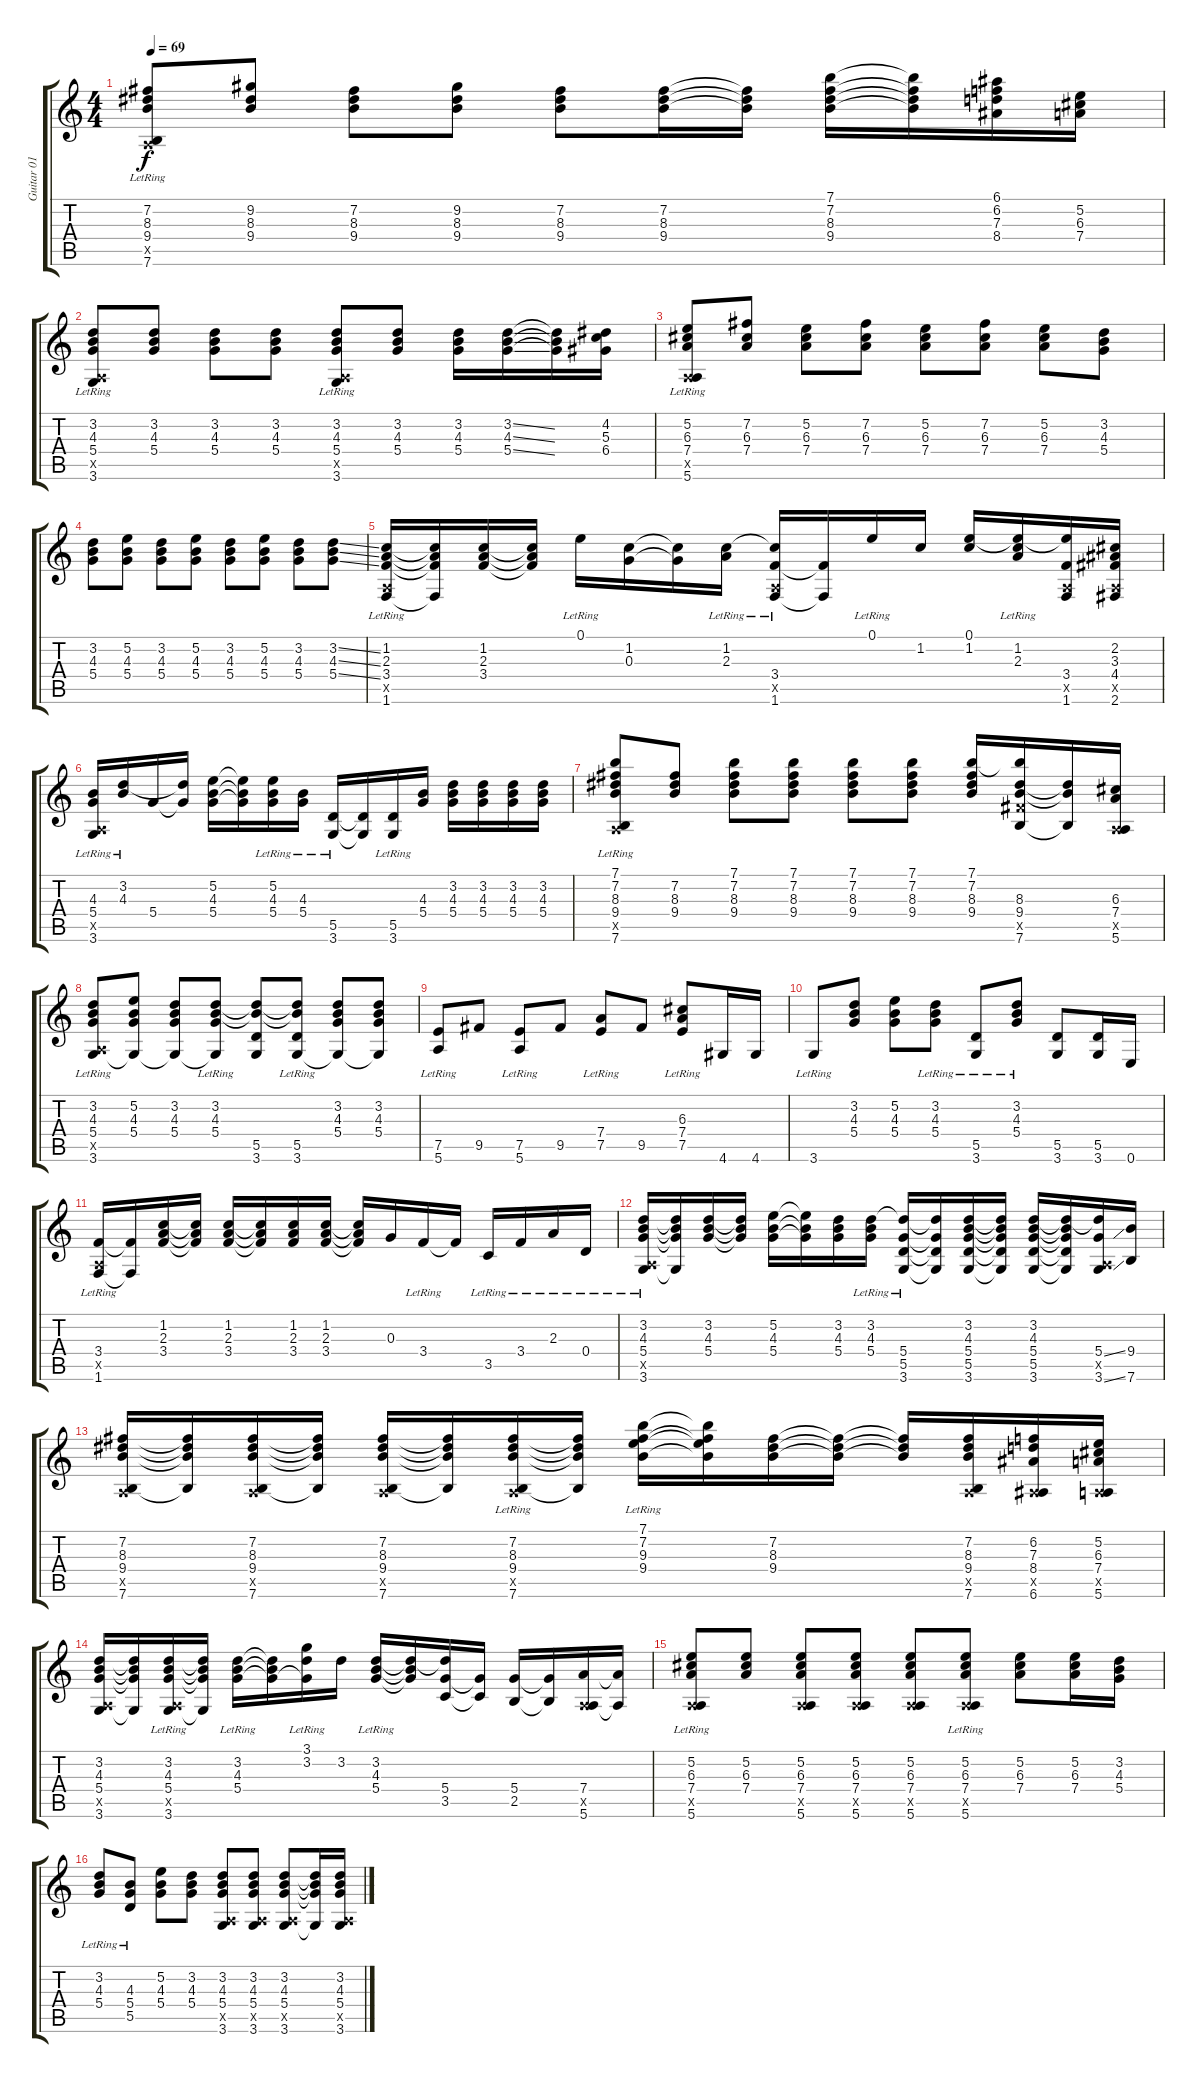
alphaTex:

\track ("Guitar 01" "Guitar 01") {instrument electricguitarclean}
\staff {score tabs}
\tuning (E4 B3 G3 D3 A2 E2) {hide}
\ts (4 4)
\tempo 69
\clef g2
\ks c
(7.2 8.3 9.4 0.5{x} 7.6{lr}).8{dy f} (9.2 8.3 9.4).8 (7.2 8.3 9.4).8 (9.2 8.3 9.4).8 (7.2 8.3 9.4).8 (7.2 8.3 9.4).16 (7.2{t} 8.3{t} 9.4{t}).16 (7.1 7.2 8.3 9.4).16 (7.1{t} 7.2{t} 8.3{t} 9.4{t}).16 (6.1 6.2 7.3 8.4).16 (5.2 6.3 7.4).16 |
(3.2 4.3 5.4 0.5{x} 3.6{lr}).8 (3.2 4.3 5.4).8 (3.2 4.3 5.4).8 (3.2 4.3 5.4).8 (3.2 4.3 5.4 0.5{x} 3.6{lr}).8 (3.2 4.3 5.4).8 (3.2 4.3 5.4).16 (3.2{ss} 4.3{ss} 5.4{ss}).16 (3.2{t} 4.3{t} 5.4{t}).16 (4.2 5.3 6.4).16 |
(5.2 6.3 7.4 0.5{x} 5.6{lr}).8 (7.2 6.3 7.4).8 (5.2 6.3 7.4).8 (7.2 6.3 7.4).8 (5.2 6.3 7.4).8 (7.2 6.3 7.4).8 (5.2 6.3 7.4).8 (3.2 4.3 5.4).8 |
(3.2 4.3 5.4).8 (5.2 4.3 5.4).8 (3.2 4.3 5.4).8 (5.2 4.3 5.4).8 (3.2 4.3 5.4).8 (5.2 4.3 5.4).8 (3.2 4.3 5.4).8 (3.2{ss} 4.3{ss} 5.4{ss}).8 |
(1.2 2.3 3.4 0.5{x} 1.6{lr}).16 (1.2{t} 2.3{t} 3.4{t} 1.6{t}).16 (1.2 2.3 3.4).16 (1.2{t} 2.3{t} 3.4{t}).16 0.1{lr}.16 (1.2 0.3).16 (1.2{t} 0.3{t}).16 (1.2{lr} 2.3{lr}).16 (1.2{t} 3.4{lr} 0.5{x} 1.6{lr}).16 (3.4{t} 1.6{t}).16 0.1{lr}.16 1.2.16 (0.1 1.2).16 (0.1{t} 1.2{lr} 2.3{lr}).16 (0.1{t} 3.4 0.5{x} 1.6).16 (2.2 3.3 4.4 0.5{x} 2.6).16 |
(4.3 5.4{lr} 0.5{x} 3.6{lr}).16 (3.2{lr} 4.3{lr}).16 5.4.16 (3.2{t} 5.4{t}).16 (5.2 4.3 5.4).16 (5.2{t} 4.3{t} 5.4{t}).16 (5.2{lr} 4.3 5.4).16 (4.3{lr} 5.4{lr}).16 (5.5{lr} 3.6{lr}).16 (5.5{t} 3.6{t}).16 (5.5{lr} 3.6{lr}).16 (4.3 5.4).16 (3.2 4.3 5.4).16 (3.2 4.3 5.4).16 (3.2 4.3 5.4).16 (3.2 4.3 5.4).16 |
(7.1{lr} 7.2 8.3 9.4 0.5{x} 7.6{lr}).8 (7.2 8.3 9.4).8 (7.1 7.2 8.3 9.4).8 (7.1 7.2 8.3 9.4).8 (7.1 7.2 8.3 9.4).8 (7.1 7.2 8.3 9.4).8 (7.1 7.2 8.3 9.4).16 (7.1{t} 8.3 9.4 9.5{x} 7.6).16 (8.3{t} 9.4{t} 7.6{t}).16 (6.3 7.4 0.5{x} 5.6).16 |
(3.2 4.3 5.4 0.5{x} 3.6{lr}).8 (5.2 4.3 5.4 3.6{t}).8 (3.2 4.3 5.4 3.6{t}).8 (3.2{lr} 4.3{lr} 5.4{lr} 3.6{t}).8 (3.2{t} 4.3{t} 5.5 3.6).8 (3.2{t} 4.3{t} 5.5{lr} 3.6{lr}).8 (3.2 4.3 5.4 3.6{t}).8 (3.2 4.3 5.4 3.6{t}).8 |
(7.5 5.6{lr}).8 9.5.8 (7.5 5.6{lr}).8 9.5.8 (7.4{lr} 7.5).8 9.5.8 (6.3{lr} 7.4{lr} 7.5).8 4.6.16 4.6.16 |
3.6{lr}.8 (3.2 4.3 5.4).8 (5.2 4.3 5.4).8 (3.2{lr} 4.3{lr} 5.4{lr}).8 (5.5{lr} 3.6{lr}).8 (3.2{lr} 4.3{lr} 5.4{lr}).8 (5.5 3.6).8 (5.5 3.6).16 0.6.16 |
(3.4{lr} 0.5{x} 1.6{lr}).16 (3.4{t} 1.6{t}).16 (1.2 2.3 3.4).16 (1.2{t} 2.3{t} 3.4{t}).16 (1.2 2.3 3.4).16 (1.2{t} 2.3{t} 3.4{t}).16 (1.2 2.3 3.4).16 (1.2 2.3 3.4).16 (1.2{t} 2.3{t} 3.4{t}).16 0.3.16 3.4{lr}.16 3.4{t}.16 3.5{lr}.16 3.4{lr}.16 2.3{lr}.16 0.4{lr}.16 |
(3.2 4.3 5.4 0.5{x} 3.6{lr}).16 (3.2{t} 4.3{t} 5.4{t} 3.6{t}).16 (3.2 4.3 5.4).16 (3.2{t} 4.3{t} 5.4{t}).16 (5.2 4.3 5.4).16 (5.2{t} 4.3{t} 5.4{t}).16 (3.2 4.3 5.4).16 (3.2{lr} 4.3{lr} 5.4).16 (3.2{t} 5.4{lr} 5.5{lr} 3.6{lr}).16 (3.2{t} 5.4{t} 5.5{t} 3.6{t}).16 (3.2 4.3 5.4 5.5 3.6).16 (3.2{t} 4.3{t} 5.4{t} 5.5{t} 3.6{t}).16 (3.2 4.3 5.4 5.5 3.6).16 (3.2{t} 4.3{t} 5.4{t} 5.5{t} 3.6{t}).16 (3.2{t} 5.4{ss} 0.5{x} 3.6{ss}).16 (9.4 7.6).16 |
(7.2 8.3 9.4 0.5{x} 7.6).16 (7.2{t} 8.3{t} 9.4{t} 7.6{t}).16 (7.2 8.3 9.4 0.5{x} 7.6).16 (7.2{t} 8.3{t} 9.4{t} 7.6{t}).16 (7.2 8.3 9.4 0.5{x} 7.6).16 (7.2{t} 8.3{t} 9.4{t} 7.6{t}).16 (7.2 8.3 9.4 0.5{x} 7.6{lr}).16 (7.2{t} 8.3{t} 9.4{t} 7.6{t}).16 (7.1{lr} 7.2 9.3 9.4).16 (7.1{t} 7.2{t} 9.3{t} 9.4{t}).16 (7.2 8.3 9.4).16 (7.2{t} 8.3{t} 9.4{t}).16 (7.2{t} 8.3{t} 9.4{t}).16 (7.2 8.3 9.4 0.5{x} 7.6).16 (6.2 7.3 8.4 0.5{x} 6.6).16 (5.2 6.3 7.4 0.5{x} 5.6).16 |
(3.2 4.3 5.4 0.5{x} 3.6).16 (3.2{t} 4.3{t} 5.4{t} 3.6{t}).16 (3.2 4.3 5.4 0.5{x} 3.6{lr}).16 (3.2{t} 4.3{t} 5.4{t} 3.6{t}).16 (3.2 4.3{lr} 5.4{lr}).16 (3.2{t} 4.3{t} 5.4{t}).16 (3.1{lr} 3.2 5.4{t}).16 3.2.16 (3.2{lr} 4.3{lr} 5.4).16 (3.2{t} 4.3{t} 5.4{t}).16 (3.2{t} 5.4 3.5).16 (5.4{t} 3.5{t}).16 (5.4 2.5).16 (5.4{t} 2.5{t}).16 (7.4 0.5{x} 5.6).16 (7.4{t} 5.6{t}).16 |
(5.2 6.3 7.4 0.5{x} 5.6{lr}).8 (5.2 6.3 7.4).8 (5.2 6.3 7.4 0.5{x} 5.6).8 (5.2 6.3 7.4 0.5{x} 5.6).8 (5.2 6.3 7.4 0.5{x} 5.6).8 (5.2 6.3 7.4 0.5{x} 5.6{lr}).8 (5.2 6.3 7.4).8 (5.2 6.3 7.4).16 (3.2 4.3 5.4).16 |
(3.2{lr} 4.3 5.4).8 (4.3 5.4 5.5{lr}).8 (5.2 4.3 5.4).8 (3.2 4.3 5.4).8 (3.2 4.3 5.4 0.5{x} 3.6).8 (3.2 4.3 5.4 0.5{x} 3.6).8 (3.2 4.3 5.4 0.5{x} 3.6).8 (3.2{t} 4.3{t} 5.4{t} 3.6{t}).16 (3.2 4.3 5.4 0.5{x} 3.6).16
